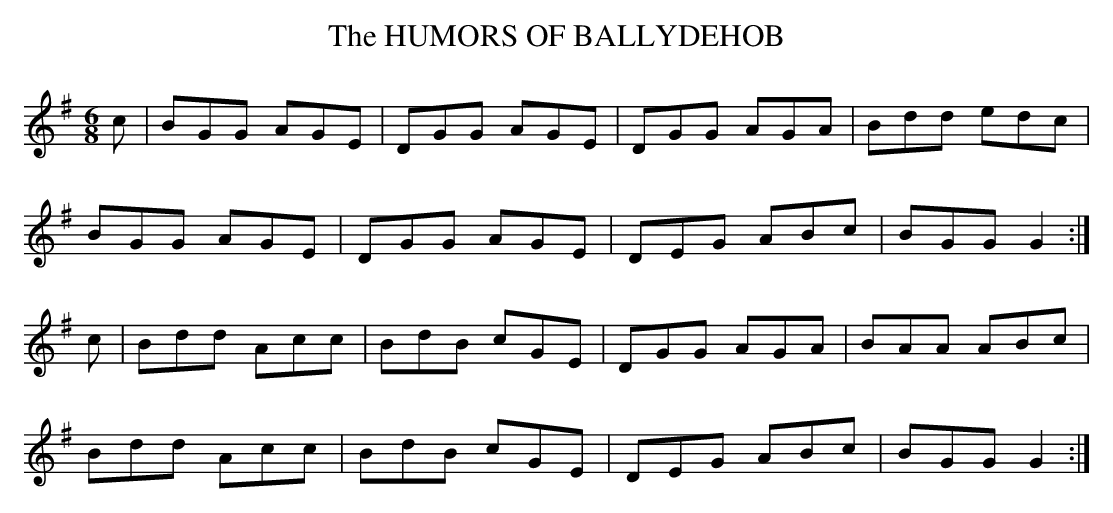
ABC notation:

X:1
T:HUMORS OF BALLYDEHOB, The
M:6/8
L:1/8
K:G
c|BGG AGE|DGG AGE|DGG AGA|Bdd edc|
BGG AGE|DGG AGE|DEG ABc|BGG G2:|
c|Bdd Acc|BdB cGE|DGG AGA|BAA ABc|
Bdd Acc|BdB cGE|DEG ABc|BGG G2:|
